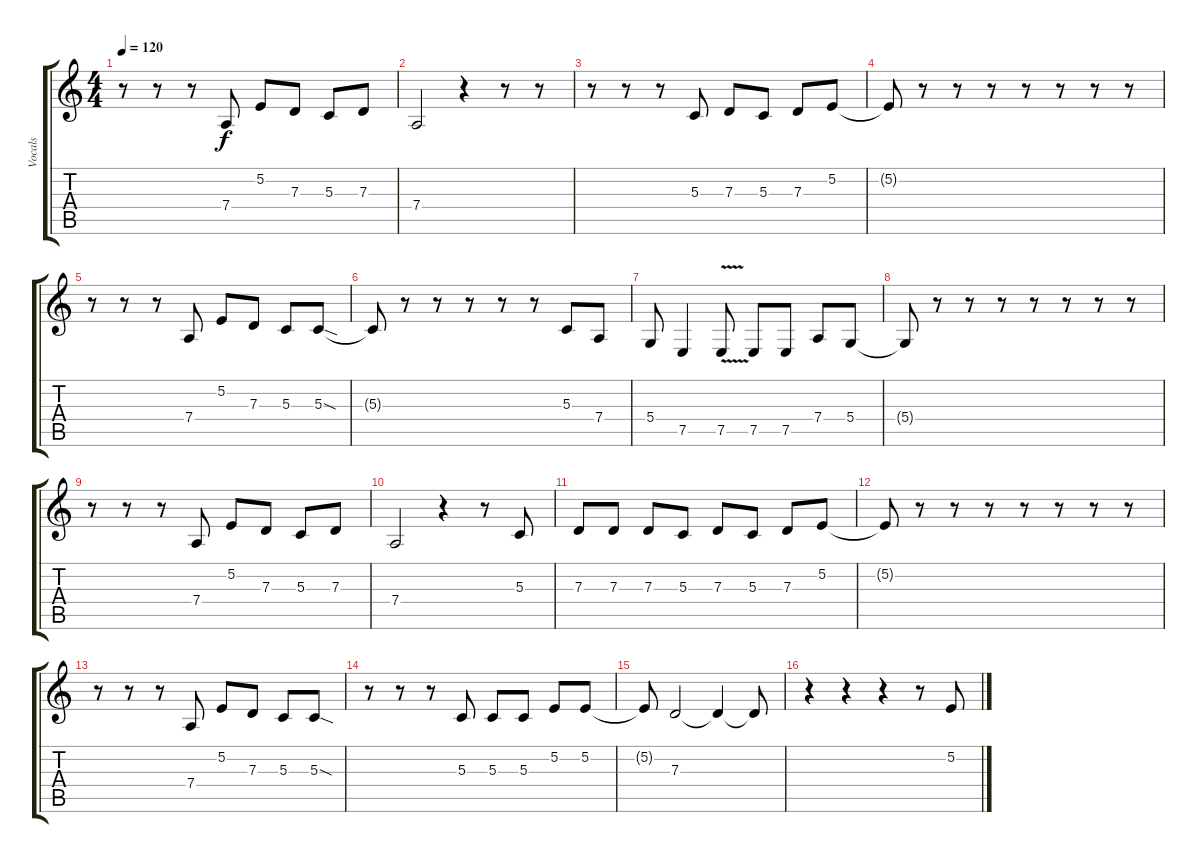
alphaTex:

\track ("Vocals" "Vocals") {instrument choiraahs}
\staff {score tabs}
\tuning (E4 B3 G3 D3 A2 E2) {hide}
\ts (4 4)
\tempo 120
\clef g2
\ks c
r.8{dy f} r.8 r.8 7.4.8 5.2.8 7.3.8 5.3.8 7.3.8 |
7.4.2 r.4 r.8 r.8 |
r.8 r.8 r.8 5.3.8 7.3.8 5.3.8 7.3.8 5.2.8 |
5.2{t}.8 r.8 r.8 r.8 r.8 r.8 r.8 r.8 |
r.8 r.8 r.8 7.4.8 5.2.8 7.3.8 5.3.8 5.3{sod}.8 |
5.3{t}.8 r.8 r.8 r.8 r.8 r.8 5.3.8 7.4.8 |
5.4.8 7.5.4 7.5{v}.8 7.5.8 7.5.8 7.4.8 5.4.8 |
5.4{t}.8 r.8 r.8 r.8 r.8 r.8 r.8 r.8 |
r.8 r.8 r.8 7.4.8 5.2.8 7.3.8 5.3.8 7.3.8 |
7.4.2 r.4 r.8 5.3.8 |
7.3.8 7.3.8 7.3.8 5.3.8 7.3.8 5.3.8 7.3.8 5.2.8 |
5.2{t}.8 r.8 r.8 r.8 r.8 r.8 r.8 r.8 |
r.8 r.8 r.8 7.4.8 5.2.8 7.3.8 5.3.8 5.3{sod}.8 |
r.8 r.8 r.8 5.3.8 5.3.8 5.3.8 5.2.8 5.2.8 |
5.2{t}.8 7.3.2 7.3{t}.4 7.3{t}.8 |
r.4 r.4 r.4 r.8 5.2.8
